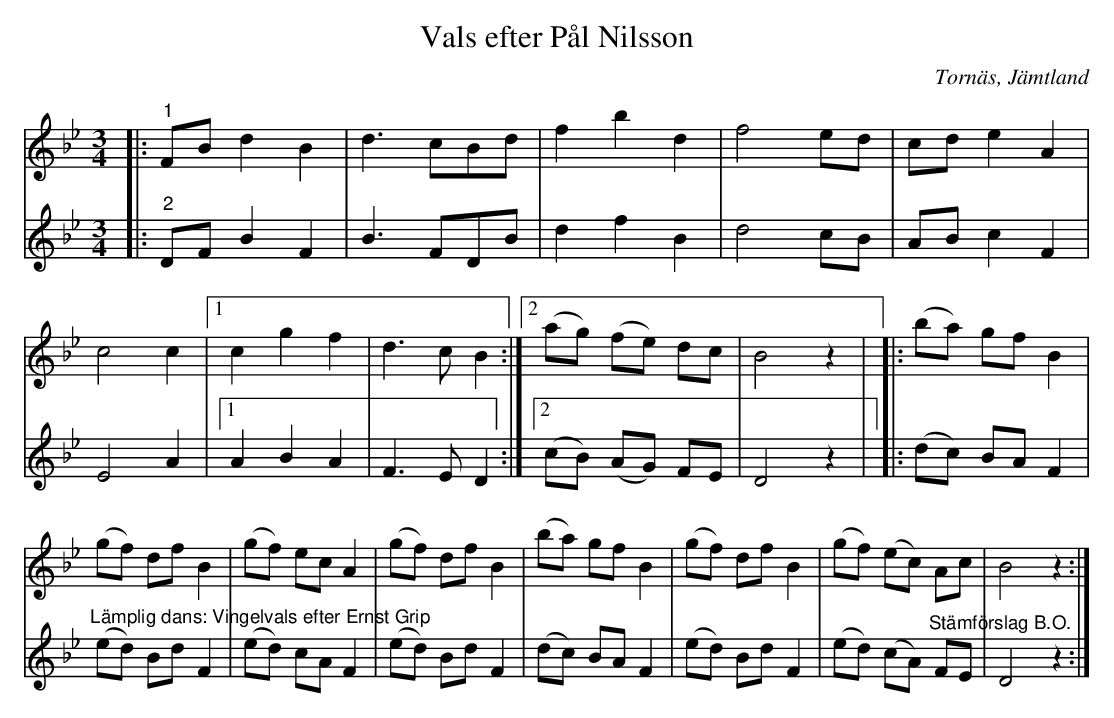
X:1
T:Vals efter Pål Nilsson
O:Tornäs, Jämtland
L:1/8
M:3/4
K:Bb
V:1
|:"^1" FB d2 B2 | d3 cBd | f2 b2 d2 | f4 ed | cd e2 A2 |
 c4 c2 |1 c2 g2 f2 | d3 c B2 :|2 (ag) (fe) dc | B4 z2 |
|: (ba) gf B2 | (gf) df B2 | (gf) ec A2 | (gf) df B2 |
 (ba) gf B2 | (gf) df B2 | (gf) (ec) Ac | B4 z2 :|
V:2
|:"^2" DF B2 F2 | B3 FDB | d2 f2 B2 | d4 cB | AB c2 F2 |
 E4 A2 |1 A2 B2 A2 | F3 E D2 :|2 (cB) (AG) FE | D4 z2 |
|: (dc) BA F2 |"^Lämplig dans: Vingelvals efter Ernst Grip" (ed) Bd F2 | (ed) cA F2 | (ed) Bd F2 |
 (dc) BA F2 | (ed) Bd F2 | (ed) (cA)"^Stämförslag B.O." FE | D4 z2 :|
